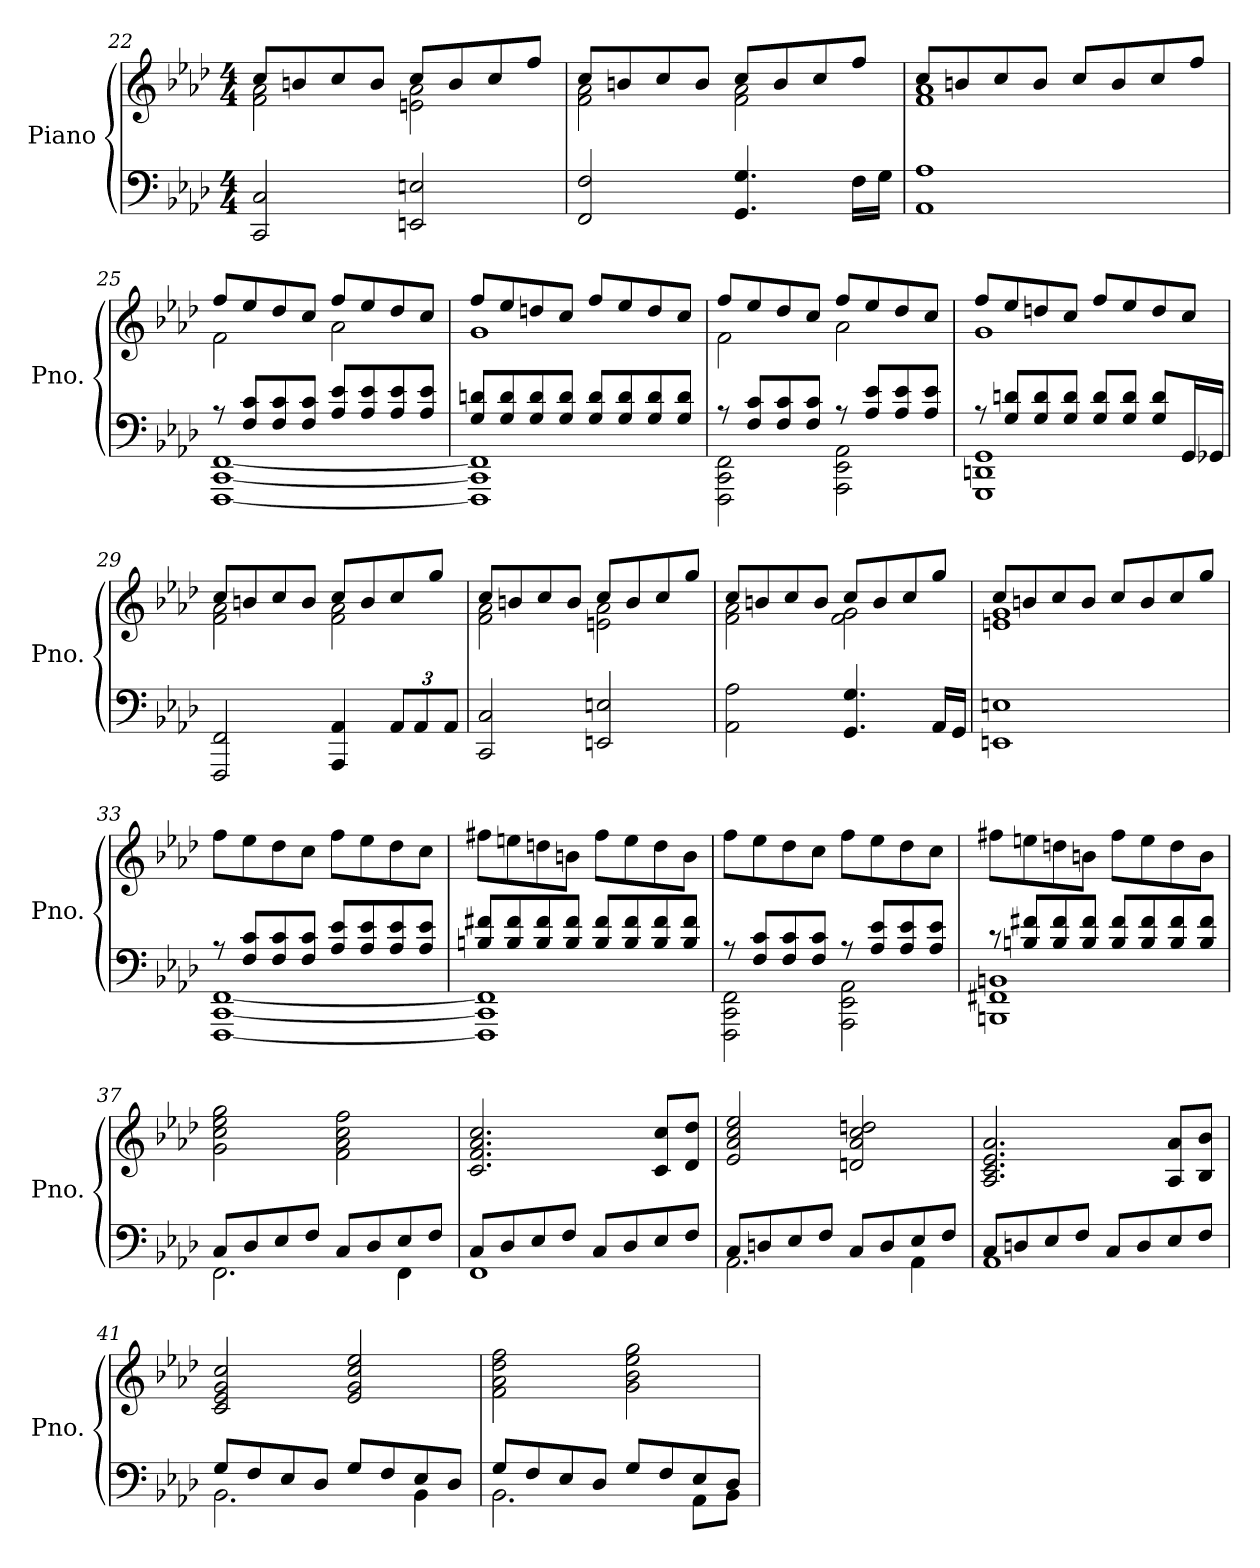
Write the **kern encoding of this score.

**kern	**kern
*part1	*part1
*staff2	*staff1
*I"Piano	*
*I'Pno.	*
*clefF4	*clefG2
*k[b-e-a-d-]	*k[b-e-a-d-]
*M4/4	*M4/4
=22	=22
*	*^
2CC/ 2C/	8cc/L	2f\ 2a-\
.	8bn/	.
.	8cc/	.
.	8b/J	.
2EEn/ 2En/	8cc/L	2en\ 2a-\
.	8b/	.
.	8cc/	.
.	8ff/J	.
=23	=23	=23
2FF/ 2F/	8cc/L	2f\ 2a-\
.	8bn/	.
.	8cc/	.
.	8b/J	.
4.GG/ 4.G/	8cc/L	2f\ 2a-\
.	8b/	.
.	8cc/	.
16F\LL	8ff/J	.
16G\JJ	.	.
=24	=24	=24
1AA- 1A-	8cc/L	1f 1a-
.	8bn/	.
.	8cc/	.
.	8b/J	.
.	8cc/L	.
.	8b/	.
.	8cc/	.
.	8ff/J	.
!!LO:LB:g=z	!!
=25	=25	=25
*^	*	*
8r	[1FFF [1CC [1FF	8ff/L	2f\
8F/ 8c/L	.	8ee-/	.
8F/ 8c/	.	8dd-/	.
8F/ 8c/J	.	8cc/J	.
8A-/ 8e-/L	.	8ff/L	2a-\
8A-/ 8e-/	.	8ee-/	.
8A-/ 8e-/	.	8dd-/	.
8A-/ 8e-/J	.	8cc/J	.
=26	=26	=26	=26
8G/ 8dn/L	1FFF] 1CC] 1FF]	8ff/L	1g
8G/ 8d/	.	8ee-/	.
8G/ 8d/	.	8ddn/	.
8G/ 8d/J	.	8cc/J	.
8G/ 8d/L	.	8ff/L	.
8G/ 8d/	.	8ee-/	.
8G/ 8d/	.	8dd/	.
8G/ 8d/J	.	8cc/J	.
=27	=27	=27	=27
8r	2FFF\ 2CC\ 2FF\	8ff/L	2f\
8F/ 8c/L	.	8ee-/	.
8F/ 8c/	.	8dd-/	.
8F/ 8c/J	.	8cc/J	.
8r	2AAA-\ 2EE-\ 2AA-\	8ff/L	2a-\
8A-/ 8e-/L	.	8ee-/	.
8A-/ 8e-/	.	8dd-/	.
8A-/ 8e-/J	.	8cc/J	.
=28	=28	=28	=28
8r	1GGG 1DDn 1GG	8ff/L	1g
8G/ 8dn/L	.	8ee-/	.
8G/ 8d/	.	8ddn/	.
8G/ 8d/J	.	8cc/J	.
8G/ 8d/L	.	8ff/L	.
8G/ 8d/J	.	8ee-/	.
8G/ 8d/L	.	8dd/	.
16GG/L	.	8cc/J	.
16GG-X/JJ	.	.	.
*v	*v	*	*
!!LO:LB:g=z	!!
=29	=29	=29
2FFF/ 2FF/	8cc/L	2f\ 2a-\
.	8bn/	.
.	8cc/	.
.	8b/J	.
4AAA-/ 4AA-/	8cc/L	2f\ 2a-\
.	8b/	.
*Xbrackettup	*	*
12AA-/L	8cc/	.
12AA-/	.	.
.	8gg/J	.
12AA-/J	.	.
=30	=30	=30
2CC/ 2C/	8cc/L	2f\ 2a-\
.	8bn/	.
.	8cc/	.
.	8b/J	.
2EEn/ 2En/	8cc/L	2en\ 2a-\
.	8b/	.
.	8cc/	.
.	8gg/J	.
=31	=31	=31
2AA-\ 2A-\	8cc/L	2f\ 2a-\
.	8bn/	.
.	8cc/	.
.	8b/J	.
4.GG/ 4.G/	8cc/L	2f\ 2g\
.	8b/	.
.	8cc/	.
16AA-/LL	8gg/J	.
16GG/JJ	.	.
=32	=32	=32
1EEn 1En	8cc/L	1en 1g
.	8bn/	.
.	8cc/	.
.	8b/J	.
.	8cc/L	.
.	8b/	.
.	8cc/	.
.	8gg/J	.
*	*v	*v
!!LO:LB:g=z
=33	=33
*^	*
8r	[1FFF [1CC [1FF	8ff\L
8F/ 8c/L	.	8ee-\
8F/ 8c/	.	8dd-\
8F/ 8c/J	.	8cc\J
8A-/ 8e-/L	.	8ff\L
8A-/ 8e-/	.	8ee-\
8A-/ 8e-/	.	8dd-\
8A-/ 8e-/J	.	8cc\J
=34	=34	=34
8Bn/ 8f#X/L	1FFF] 1CC] 1FF]	8ff#X\L
8B/ 8f#/	.	8een\
8B/ 8f#/	.	8ddn\
8B/ 8f#/J	.	8bn\J
8B/ 8f#/L	.	8ff#\L
8B/ 8f#/	.	8ee\
8B/ 8f#/	.	8dd\
8B/ 8f#/J	.	8b\J
=35	=35	=35
8r	2FFF\ 2CC\ 2FF\	8ff\L
8F/ 8c/L	.	8ee-\
8F/ 8c/	.	8dd-\
8F/ 8c/J	.	8cc\J
8r	2AAA-\ 2EE-\ 2AA-\	8ff\L
8A-/ 8e-/L	.	8ee-\
8A-/ 8e-/	.	8dd-\
8A-/ 8e-/J	.	8cc\J
=36	=36	=36
8r	1BBBn 1FF#X 1BBn	8ff#X\L
8Bn/ 8f#X/L	.	8een\
8B/ 8f#/	.	8ddn\
8B/ 8f#/J	.	8bn\J
8B/ 8f#/L	.	8ff#\L
8B/ 8f#/	.	8ee\
8B/ 8f#/	.	8dd\
8B/ 8f#/J	.	8b\J
!!LO:LB:g=z
=37	=37	=37
8C/L	2.FF\	2g\ 2cc\ 2ee-\ 2gg\
8D-/	.	.
8E-/	.	.
8F/J	.	.
8C/L	.	2f\ 2a-\ 2cc\ 2ff\
8D-/	.	.
8E-/	4FF\	.
8F/J	.	.
=38	=38	=38
8C/L	1FF	2.c/ 2.f/ 2.a-/ 2.cc/
8D-/	.	.
8E-/	.	.
8F/J	.	.
8C/L	.	.
8D-/	.	.
8E-/	.	8c/ 8cc/L
8F/J	.	8d-/ 8dd-/J
=39	=39	=39
8C/L	2.AA-\	2e-/ 2a-/ 2cc/ 2ee-/
8Dn/	.	.
8E-/	.	.
8F/J	.	.
8C/L	.	2dn/ 2a-/ 2cc/ 2ddn/
8D/	.	.
8E-/	4AA-\	.
8F/J	.	.
=40	=40	=40
8C/L	1AA-	2.A-/ 2.c/ 2.e-/ 2.a-/
8Dn/	.	.
8E-/	.	.
8F/J	.	.
8C/L	.	.
8D/	.	.
8E-/	.	8A-/ 8a-/L
8F/J	.	8B-/ 8b-/J
=41	=41	=41
8G/L	2.BB-\	2c/ 2e-/ 2g/ 2cc/
8F/	.	.
8E-/	.	.
8D-/J	.	.
8G/L	.	2e-/ 2g/ 2cc/ 2ee-/
8F/	.	.
8E-/	4BB-\	.
8D-/J	.	.
!!LO:PB:g=z
=42	=42	=42
8G/L	2.BB-\	2f\ 2a-\ 2dd-\ 2ff\
8F/	.	.
8E-/	.	.
8D-/J	.	.
8G/L	.	2g\ 2b-\ 2ee-\ 2gg\
8F/	.	.
8E-/	8AA-\L	.
8D-/J	8BB-\J	.
*v	*v	*
=	=
*-	*-
